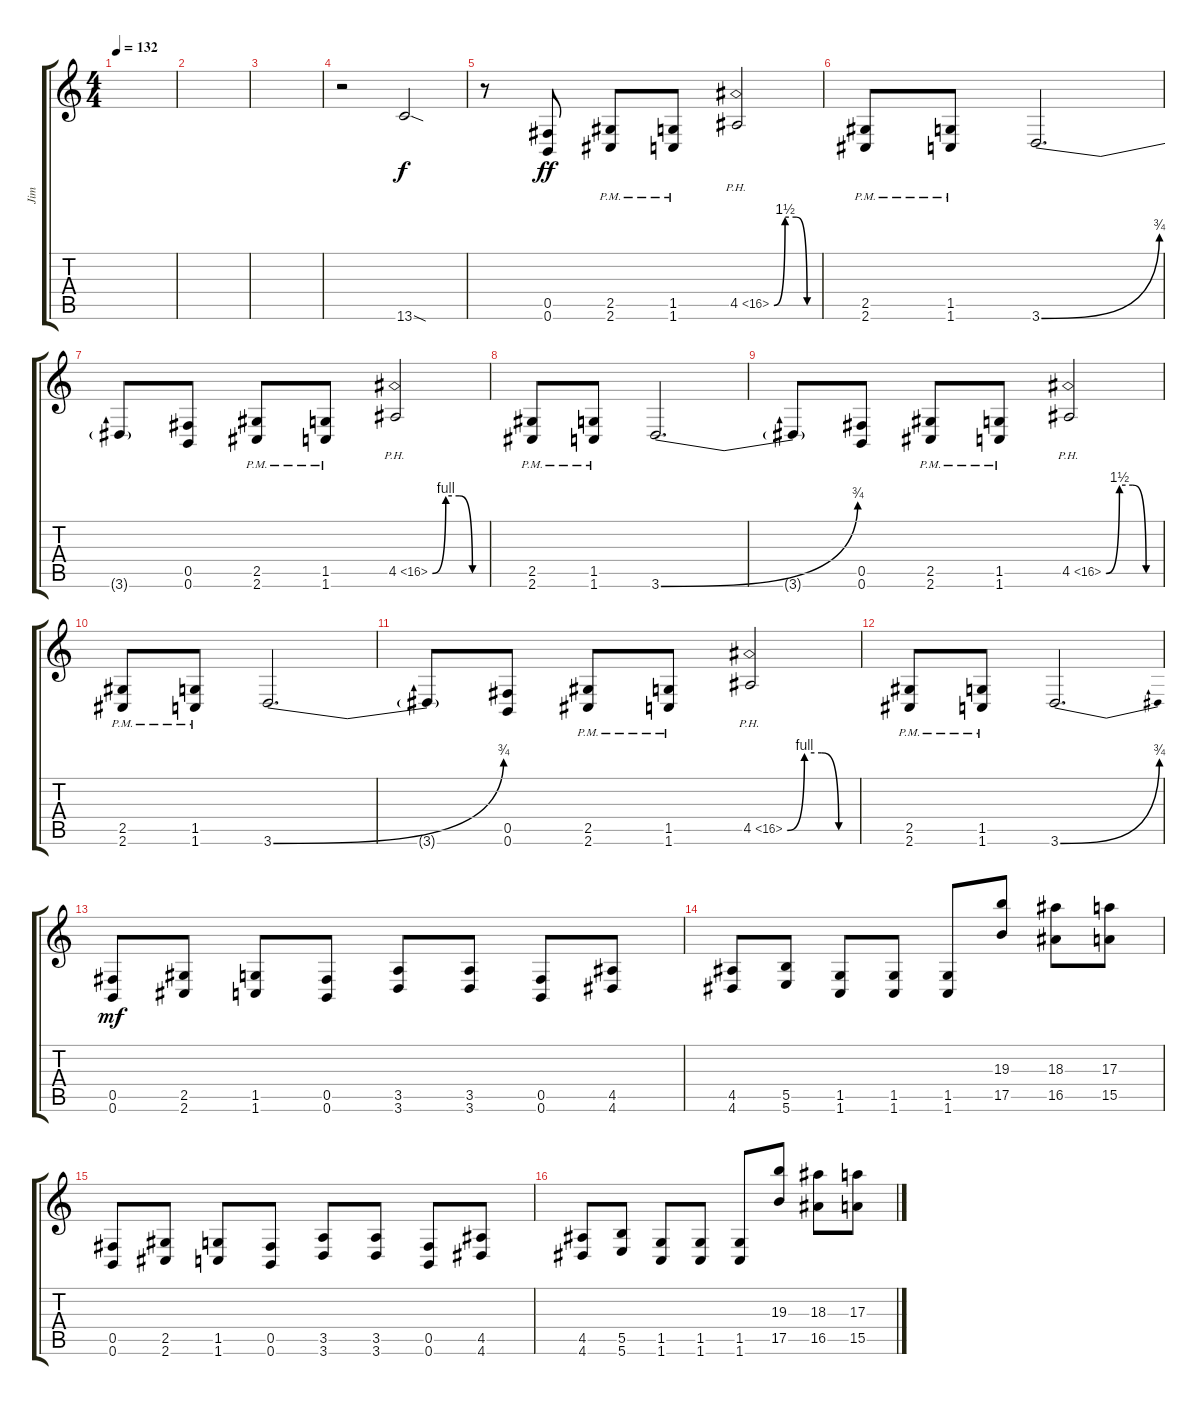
\track ("Jim" "Jim") {instrument distortionguitar}
\staff {score tabs}
\tuning (Db4 Ab3 E3 B2 Gb2 B1) {hide}
\ts (4 4)
\tempo 132
\clef g2
\ks c
|
|
|
r.2 13.6{sod}.2{dy f} |
r.8 (0.5 0.6).8{dy ff} (2.5{pm} 2.6{pm}).8 (1.5{pm} 1.6{pm}).8 4.5{be (custom 0 0 15 6 30 6 45 0 60 0) ph 12}.2 |
(2.5{pm} 2.6{pm}).8 (1.5{pm} 1.6{pm}).8 3.6{be (bend 0 0 60 3)}.2{d} |
3.6{t}.8 (0.5 0.6).8 (2.5{pm} 2.6{pm}).8 (1.5{pm} 1.6{pm}).8 4.5{be (custom 0 0 15 4 30 4 45 0 60 0) ph 12}.2 |
(2.5{pm} 2.6{pm}).8 (1.5{pm} 1.6{pm}).8 3.6{be (bend 0 0 60 3)}.2{d} |
3.6{t}.8 (0.5 0.6).8 (2.5{pm} 2.6{pm}).8 (1.5{pm} 1.6{pm}).8 4.5{be (custom 0 0 15 6 30 6 45 0 60 0) ph 12}.2 |
(2.5{pm} 2.6{pm}).8 (1.5{pm} 1.6{pm}).8 3.6{be (bend 0 0 60 3)}.2{d} |
3.6{t}.8 (0.5 0.6).8 (2.5{pm} 2.6{pm}).8 (1.5{pm} 1.6{pm}).8 4.5{be (custom 0 0 15 4 30 4 45 0 60 0) ph 12}.2 |
(2.5{pm} 2.6{pm}).8 (1.5{pm} 1.6{pm}).8 3.6{be (bend 0 0 60 3)}.2{d} |
(0.5 0.6).8{dy mf} (2.5 2.6).8 (1.5 1.6).8 (0.5 0.6).8 (3.5 3.6).8 (3.5 3.6).8 (0.5 0.6).8 (4.5 4.6).8 |
(4.5 4.6).8 (5.5 5.6).8 (1.5 1.6).8 (1.5 1.6).8 (1.5 1.6).8 (19.3 17.5).8 (18.3 16.5).8 (17.3 15.5).8 |
(0.5 0.6).8 (2.5 2.6).8 (1.5 1.6).8 (0.5 0.6).8 (3.5 3.6).8 (3.5 3.6).8 (0.5 0.6).8 (4.5 4.6).8 |
(4.5 4.6).8 (5.5 5.6).8 (1.5 1.6).8 (1.5 1.6).8 (1.5 1.6).8 (19.3 17.5).8 (18.3 16.5).8 (17.3 15.5).8
